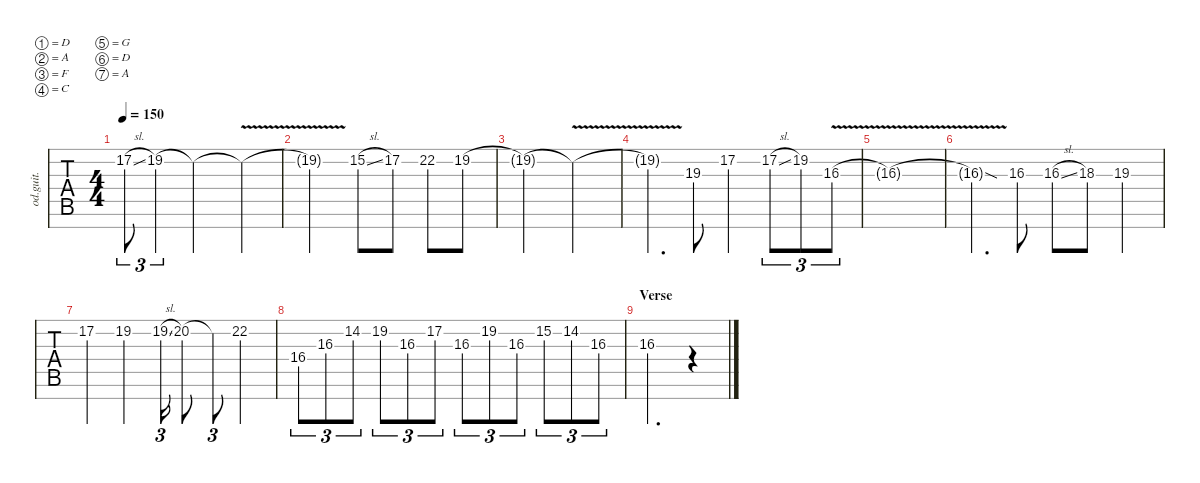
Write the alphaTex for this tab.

\defaultSystemsLayout 4
\hideDynamics
\bracketExtendMode nobrackets
\otherSystemsTrackNameOrientation horizontal
\track ("Lead" "od.guit.") {solo instrument overdrivenguitar}
\staff {tabs}
\tuning (D4 A3 F3 C3 G2 D2 A1)
\ts (4 4)
\scale
1.06666
\tempo 150
\accidentals auto
\clef g2
\ottava regular
\simile none
\ks aminor
17.2{sl}.8{tu (3 2) dy mf} 19.2.4{tu (3 2)} 19.2{t}.2 19.2{v t}.4 |
\scale
0.977779 19.2{v t}.2 15.2{sl}.8 17.2.8 22.2.8 19.2.8 |
\scale
0.977779 19.2{t}.2 19.2{v t}.2 |
\scale
0.977779 19.2{v t}.4{d} 19.3.8 17.2.4 17.2{sl}.8{tu (3 2)} 19.2.8{tu (3 2)} 16.3{v}.8{tu (3 2)} |
\scale
1.06224 16.3{v t}.1 |
\scale
0.973358 16.3{v sod t}.4{d} 16.3.8 16.3{sl}.8 18.3.8 19.3.4 |
\scale
0.973358 17.2.4 19.2.4 19.2{sl}.16{tu (3 2)} 20.2.8 20.2{t}.8{tu (3 2)} 22.2.4 |
\scale
0.991042 16.4.8{tu (3 2)} 16.3.8{tu (3 2)} 14.2.8{tu (3 2)} 19.2.8{tu (3 2)} 16.3.8{tu (3 2)} 17.2.8{tu (3 2)} 16.3.8{tu (3 2)} 19.2.8{tu (3 2)} 16.3.8{tu (3 2)} 15.2.8{tu (3 2)} 14.2.8{tu (3 2)} 16.3.8{tu (3 2)} |
\section ("" "Verse")
\scale
1.06666 16.3.2{d} r.4 |
\scale
0.977779 |
\scale
0.977779 |
\scale
0.977779 |
\scale
1.06224 |
\scale
0.973358 |
\scale
0.973358 |
\scale
0.991042
